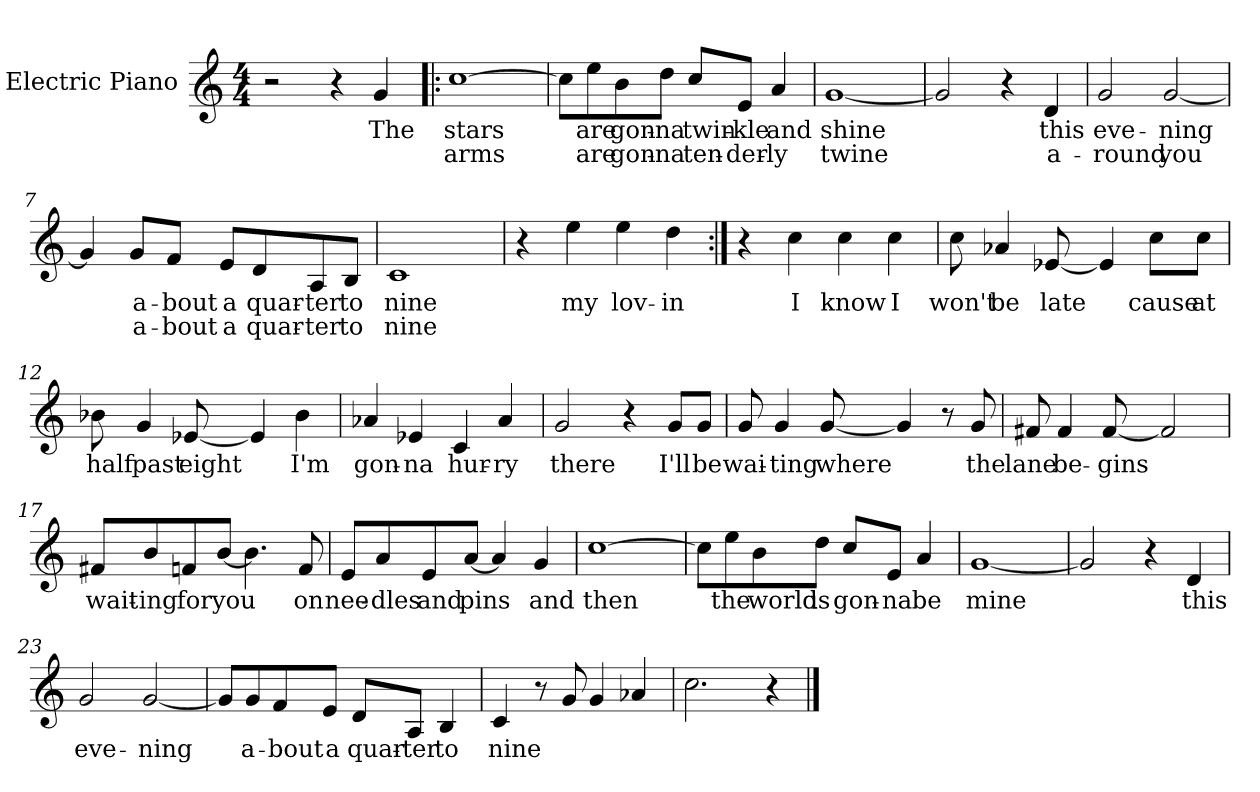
**kern	**text	**text
*part1	*part1	*part1
*staff1	*staff1	*staff1
*I"Electric Piano	*	*
*I'E.Pno	*	*
*clefG2	*	*
*k[]	*	*
*C:	*	*
*M4/4	*	*
=1	=1	=1
2r	.	.
4r	.	.
4g/	The	.
=2!|:	=2!|:	=2!|:
[1cc	stars	arms
=3	=3	=3
8cc\L]	.	.
8ee\	are	are
8b\	gon-	gon-
8dd\J	-na	-na
8cc/L	twin-	ten-
8e/J	-kle	der-
4a/	and	-ly
=4	=4	=4
[1g	shine	twine
=5	=5	=5
2g/]	.	.
4r	.	.
4d/	this	a-
!!LO:LB:g=z
=6	=6	=6
2g/	eve-	-round
[2g/	-ning	you
=7	=7	=7
4g/]	.	.
8g/L	a-	a-
8f/J	-bout	-bout
8e/L	a	a
8d/	quar-	quar-
8A/	-ter	-ter
8B/J	to	to
=8	=8	=8
1c	nine	nine
=9	=9	=9
4r	.	.
4ee\	my	.
4ee\	lov-	.
4dd\	-in	.
=10:|!	=10:|!	=10:|!
4r	.	.
4cc\	I	.
4cc\	know	.
4cc\	I	.
!!LO:LB:g=z
=11	=11	=11
8cc\	won't	.
4a-X/	be	.
[8e-X/	late	.
4e-/]	.	.
8cc\L	cause	.
8cc\J	at	.
=12	=12	=12
8b-X\	half	.
4g/	past	.
[8e-X/	eight	.
4e-/]	.	.
4b-\	I'm	.
=13	=13	=13
4a-X/	gon-	.
4e-X/	-na	.
4c/	hur-	.
4a-/	-ry	.
=14	=14	=14
2g/	there	.
4r	.	.
8g/L	I'll	.
8g/J	be	.
!!LO:LB:g=z
=15	=15	=15
8g/	wai-	.
4g/	-ting	.
[8g/	where	.
4g/]	.	.
8r	.	.
8g/	the	.
=16	=16	=16
8f#X/	lane	.
4f#/	be-	.
[8f#/	-gins	.
2f#/]	.	.
=17	=17	=17
8f#X/L	wait-	.
8b/	-ing	.
8fn/	for	.
[8b/J	you	.
4.b\]	.	.
8f/	on	.
!!LO:LB:g=z
=18	=18	=18
8e/L	nee-	.
8a/	-dles	.
8e/	and	.
[8a/J	pins	.
4a/]	.	.
4g/	and	.
=19	=19	=19
[1cc	then	.
=20	=20	=20
8cc\L]	.	.
8ee\	the	.
8b\	world	.
8dd\J	is	.
8cc/L	gon-	.
8e/J	-na	.
4a/	be	.
=21	=21	=21
[1g	mine	.
=22	=22	=22
2g/]	.	.
4r	.	.
4d/	this	.
!!LO:LB:g=z
=23	=23	=23
2g/	eve-	.
[2g/	-ning	.
=24	=24	=24
8g/L]	.	.
8g/	a-	.
8f/	-bout	.
8e/J	a	.
8d/L	quar-	.
8A/J	-ter	.
4B/	to	.
=25	=25	=25
4c/	nine	.
8r	.	.
8g/	.	.
4g/	.	.
4a-X/	.	.
=26	=26	=26
2.cc\	.	.
4r	.	.
==	==	==
*-	*-	*-
